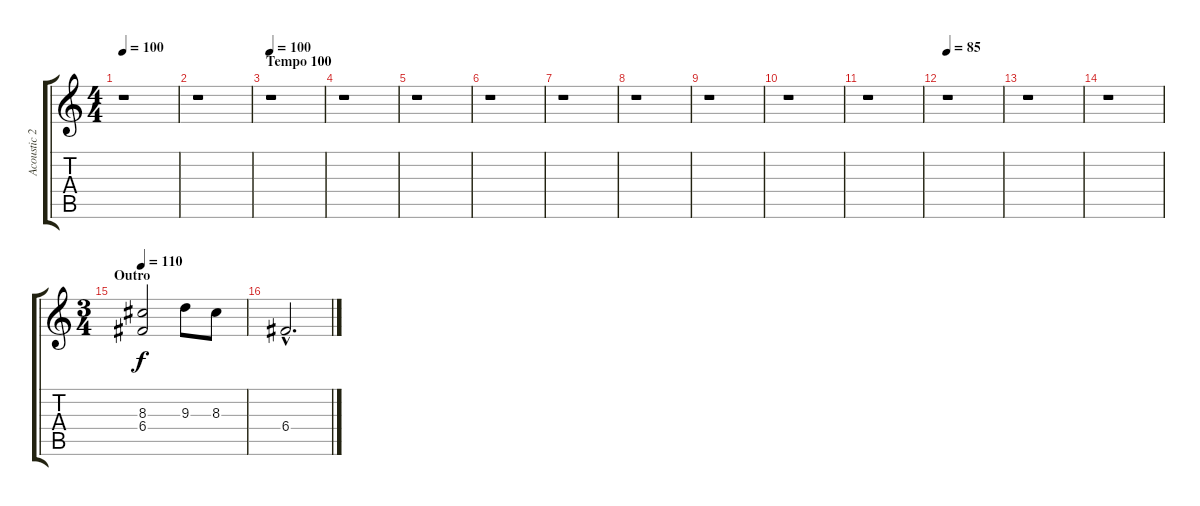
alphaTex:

\track ("Acoustic 2" "Acoustic 2") {instrument acousticguitarsteel}
\staff {score tabs}
\tuning (D4 A3 F3 C3 G2 D2) {hide}
\ts (4 4)
\tempo 100
\clef g2
\ks c
r.1{dy f} |
r.1 |
\section ("" "Tempo 100")
\tempo 100
r.1 |
r.1 |
r.1 |
r.1 |
r.1 |
r.1 |
r.1 |
r.1 |
r.1 |
\tempo 85
r.1 |
r.1 |
r.1 |
\ts (3 4)
\section ("" "Outro")
\tempo 110
(8.3 6.4).2{instrument choiraahs} 9.3.8 8.3.8 |
6.4{hac}.2{d}
